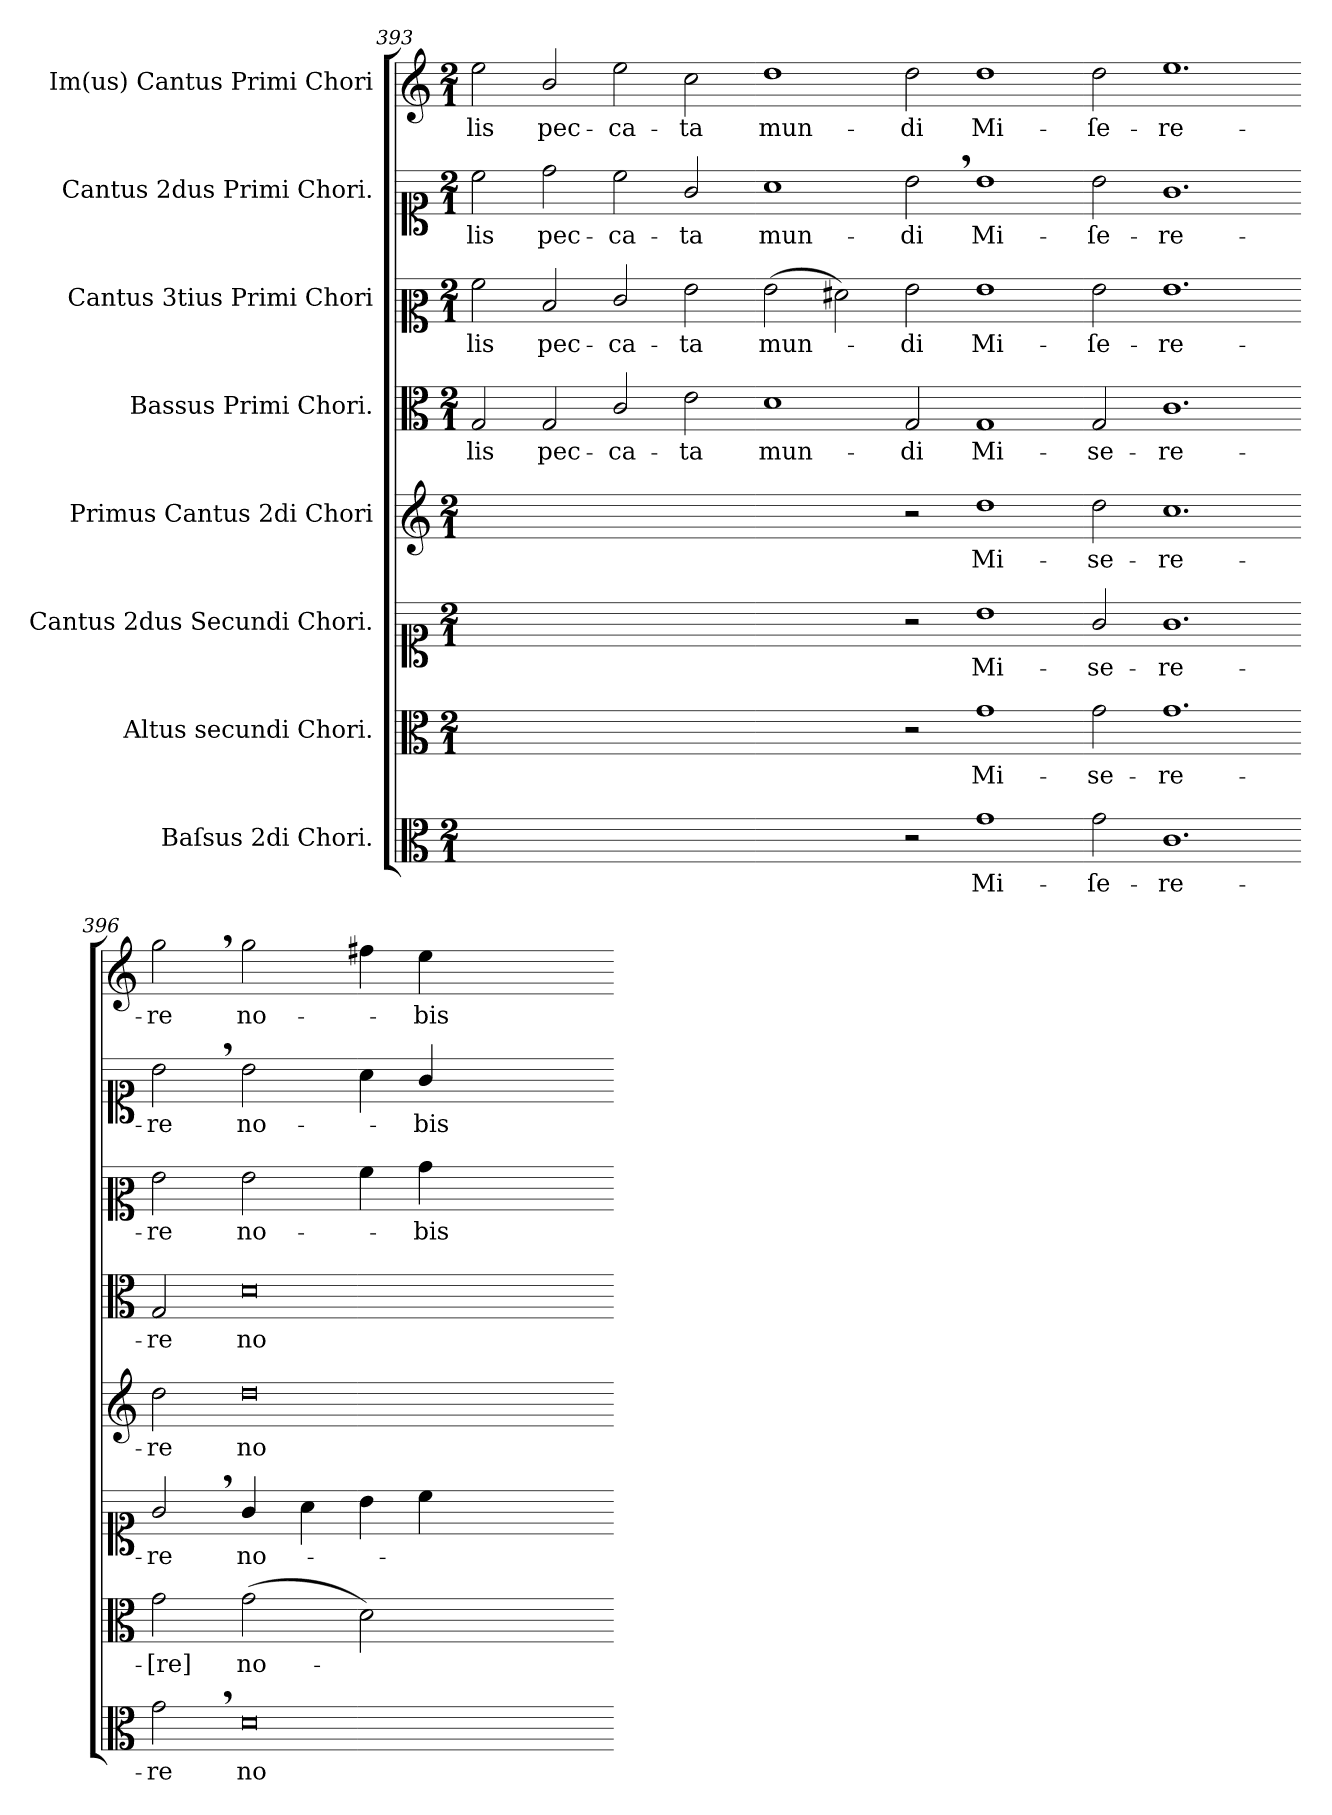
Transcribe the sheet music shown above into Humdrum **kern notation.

**kern	**text	**kern	**text	**kern	**text	**kern	**text	**kern	**text	**kern	**text	**kern	**text	**kern	**text
*part8	*part8	*part7	*part7	*part6	*part6	*part5	*part5	*part4	*part4	*part3	*part3	*part2	*part2	*part1	*part1
*staff8	*staff8	*staff7	*staff7	*staff6	*staff6	*staff5	*staff5	*staff4	*staff4	*staff3	*staff3	*staff2	*staff2	*staff1	*staff1
*I"Baſsus 2di Chori.	*	*I"Altus secundi Chori.	*	*I"Cantus 2dus Secundi Chori.	*	*I"Primus Cantus 2di Chori	*	*I"Bassus Primi Chori.	*	*I"Cantus 3tius Primi Chori	*	*I"Cantus 2dus Primi Chori.	*	*I"Im(us) Cantus Primi Chori	*
*clefC3	*	*clefC3	*	*clefC1	*	*clefG2	*	*clefC3	*	*clefC2	*	*clefC1	*	*clefG2	*
*k[]	*	*k[]	*	*k[]	*	*k[]	*	*k[]	*	*k[]	*	*k[]	*	*k[]	*
*M2/1	*	*M2/1	*	*M2/1	*	*M2/1	*	*M2/1	*	*M2/1	*	*M2/1	*	*M2/1	*
=393	=393	=393	=393	=393	=393	=393	=393	=393	=393	=393	=393	=393	=393	=393	=393
0ryy	.	0ryy	.	0ryy	.	0ryy	.	2G/	-lis	2a\	-lis	2cc\	-lis	2ee\	-lis
.	.	.	.	.	.	.	.	2G/	pec-	2d/	pec-	2dd\	pec-	2b/	pec-
.	.	.	.	.	.	.	.	2c/	-ca-	2e/	-ca-	2cc\	-ca-	2ee\	-ca-
.	.	.	.	.	.	.	.	2e\	-ta	2g\	-ta	2g/	-ta	2cc\	-ta
=394-	=394-	=394-	=394-	=394-	=394-	=394-	=394-	=394-	=394-	=394-	=394-	=394-	=394-	=394-	=394-
1ryy	.	1ryy	.	1ryy	.	1ryy	.	1d	mun-	(2g\	mun-	1a	mun-	1dd	mun-
.	.	.	.	.	.	.	.	.	.	2f#X\)	.	.	.	.	.
2r	.	2r	.	2r	.	2r	.	2G/	-di	2g\	-di	2b,<\	-di	2dd\	-di
1g\	Mi-	1g\	Mi-	1b\	Mi-	1dd\	Mi-	1G/	Mi-	1g\	Mi-	1b\	Mi-	1dd\	Mi-
=395-	=395-	=395-	=395-	=395-	=395-	=395-	=395-	=395-	=395-	=395-	=395-	=395-	=395-	=395-	=395-
2g\	ſe-	2g\	-se-	2g/	-se-	2dd\	-se-	2G/	se-	2g\	ſe-	2b\	ſe-	2dd\	ſe-
1.c	-re-	1.g	-re-	1.g	-re-	1.cc	-re-	1.c	-re-	1.g	-re-	1.g	-re-	1.ee	-re-
=396-	=396-	=396-	=396-	=396-	=396-	=396-	=396-	=396-	=396-	=396-	=396-	=396-	=396-	=396-	=396-
2g,<\	-re	2g\	-[re]	2g,</	-re	2dd\	-re	2G/	-re	2g\	-re	2b,<\	-re	2gg,<\	-re
0d	no-	(2g\	no-	4g/	no-	0dd	no-	0d	no-	2g\	no-	2b\	no-	2gg\	no-
.	.	.	.	4a\	.	.	.	.	.	.	.	.	.	.	.
.	.	2d\)	.	4b\	.	.	.	.	.	4a\	.	4a\	.	4ff#X\	.
.	.	.	.	4cc\	.	.	.	.	.	4b\	-bis	4g/	-bis	4ee\	-bis
.	.	1ryy	.	1ryy	.	.	.	.	.	1ryy	.	1ryy	.	1ryy	.
=-	=-	=-	=-	=-	=-	=-	=-	=-	=-	=-	=-	=-	=-	=-	=-
*-	*-	*-	*-	*-	*-	*-	*-	*-	*-	*-	*-	*-	*-	*-	*-
